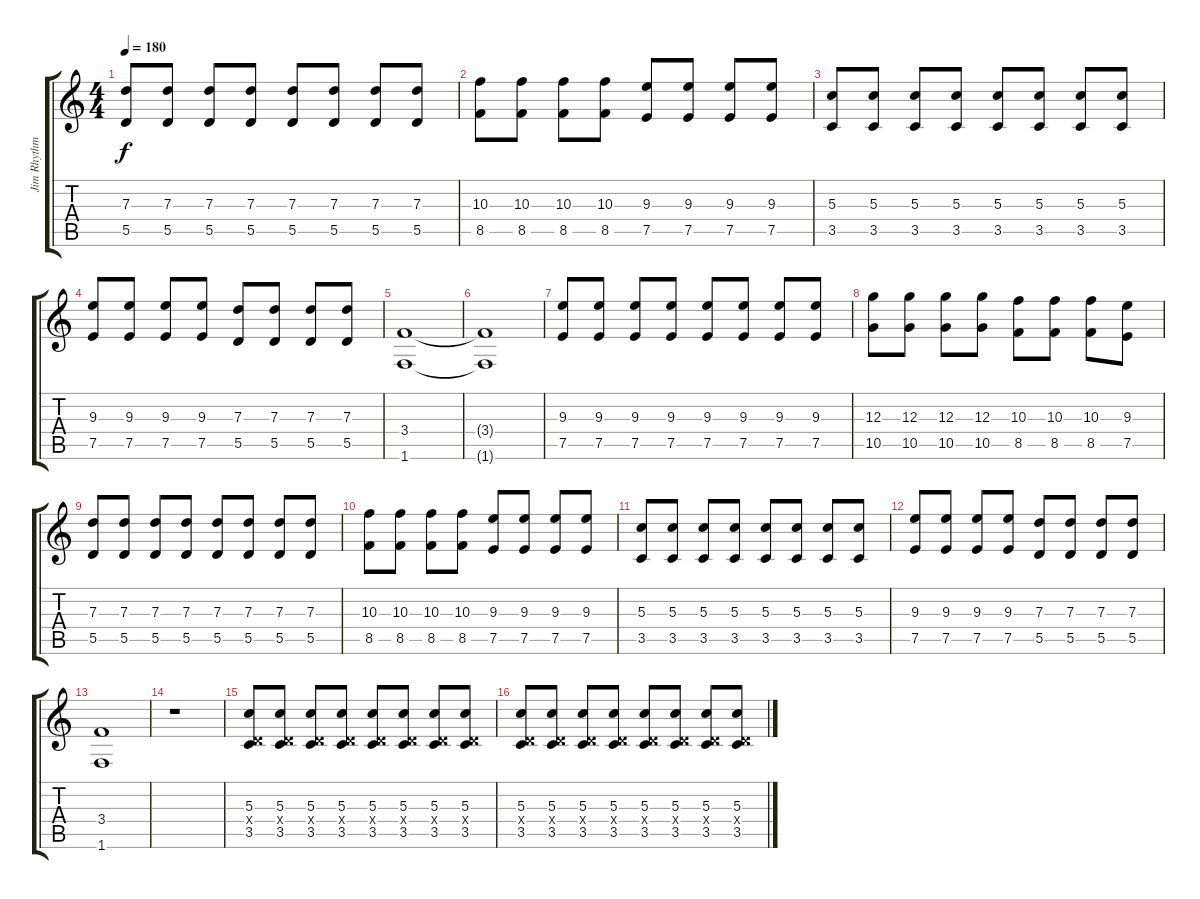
\track ("Jim Rhythm 1" "Jim Rhythm") {instrument distortionguitar}
\staff {score tabs}
\tuning (E4 B3 G3 D3 A2 E2) {hide}
\ts (4 4)
\tempo 180
\clef g2
\ks c
(7.3 5.5).8{dy f} (7.3 5.5).8 (7.3 5.5).8 (7.3 5.5).8 (7.3 5.5).8 (7.3 5.5).8 (7.3 5.5).8 (7.3 5.5).8 |
(10.3 8.5).8 (10.3 8.5).8 (10.3 8.5).8 (10.3 8.5).8 (9.3 7.5).8 (9.3 7.5).8 (9.3 7.5).8 (9.3 7.5).8 |
(5.3 3.5).8 (5.3 3.5).8 (5.3 3.5).8 (5.3 3.5).8 (5.3 3.5).8 (5.3 3.5).8 (5.3 3.5).8 (5.3 3.5).8 |
(9.3 7.5).8 (9.3 7.5).8 (9.3 7.5).8 (9.3 7.5).8 (7.3 5.5).8 (7.3 5.5).8 (7.3 5.5).8 (7.3 5.5).8 |
(3.4 1.6).1 |
(3.4{t} 1.6{t}).1 |
(9.3 7.5).8 (9.3 7.5).8 (9.3 7.5).8 (9.3 7.5).8 (9.3 7.5).8 (9.3 7.5).8 (9.3 7.5).8 (9.3 7.5).8 |
(12.3 10.5).8 (12.3 10.5).8 (12.3 10.5).8 (12.3 10.5).8 (10.3 8.5).8 (10.3 8.5).8 (10.3 8.5).8 (9.3 7.5).8 |
(7.3 5.5).8 (7.3 5.5).8 (7.3 5.5).8 (7.3 5.5).8 (7.3 5.5).8 (7.3 5.5).8 (7.3 5.5).8 (7.3 5.5).8 |
(10.3 8.5).8 (10.3 8.5).8 (10.3 8.5).8 (10.3 8.5).8 (9.3 7.5).8 (9.3 7.5).8 (9.3 7.5).8 (9.3 7.5).8 |
(5.3 3.5).8 (5.3 3.5).8 (5.3 3.5).8 (5.3 3.5).8 (5.3 3.5).8 (5.3 3.5).8 (5.3 3.5).8 (5.3 3.5).8 |
(9.3 7.5).8 (9.3 7.5).8 (9.3 7.5).8 (9.3 7.5).8 (7.3 5.5).8 (7.3 5.5).8 (7.3 5.5).8 (7.3 5.5).8 |
(3.4 1.6).1 |
r.1 |
(5.3 0.4{x} 3.5).8 (5.3 0.4{x} 3.5).8 (5.3 0.4{x} 3.5).8 (5.3 0.4{x} 3.5).8 (5.3 0.4{x} 3.5).8 (5.3 0.4{x} 3.5).8 (5.3 0.4{x} 3.5).8 (5.3 0.4{x} 3.5).8 |
(5.3 0.4{x} 3.5).8 (5.3 0.4{x} 3.5).8 (5.3 0.4{x} 3.5).8 (5.3 0.4{x} 3.5).8 (5.3 0.4{x} 3.5).8 (5.3 0.4{x} 3.5).8 (5.3 0.4{x} 3.5).8 (5.3 0.4{x} 3.5).8
